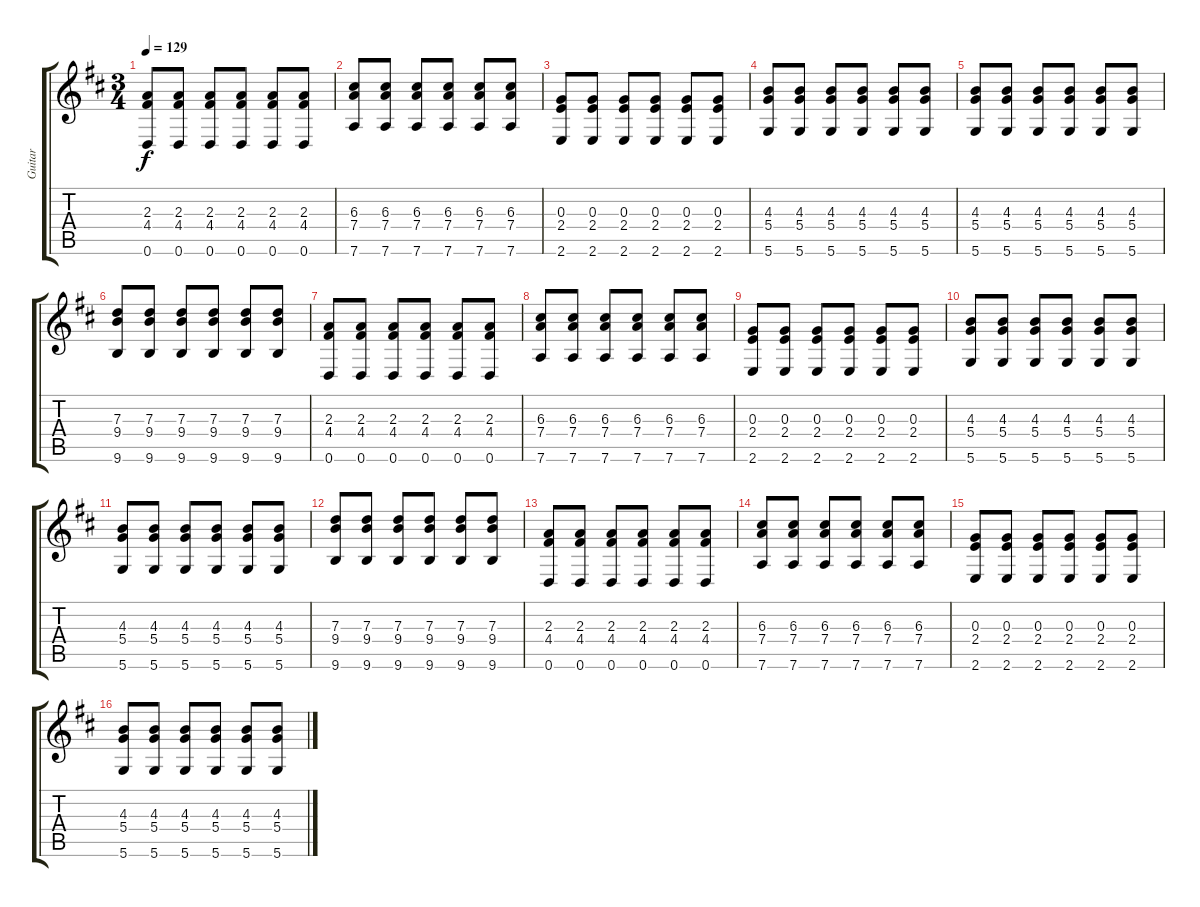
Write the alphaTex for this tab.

\track ("Guitar" "Guitar") {instrument electricguitarjazz}
\staff {score tabs}
\tuning (E4 B3 G3 D3 A2 D2) {hide}
\ts (3 4)
\tempo 129
\clef g2
\ks bminor
(2.3 4.4 0.6).8{dy f} (2.3 4.4 0.6).8 (2.3 4.4 0.6).8 (2.3 4.4 0.6).8 (2.3 4.4 0.6).8 (2.3 4.4 0.6).8 |
(6.3 7.4 7.6).8 (6.3 7.4 7.6).8 (6.3 7.4 7.6).8 (6.3 7.4 7.6).8 (6.3 7.4 7.6).8 (6.3 7.4 7.6).8 |
(0.3 2.4 2.6).8 (0.3 2.4 2.6).8 (0.3 2.4 2.6).8 (0.3 2.4 2.6).8 (0.3 2.4 2.6).8 (0.3 2.4 2.6).8 |
(4.3 5.4 5.6).8 (4.3 5.4 5.6).8 (4.3 5.4 5.6).8 (4.3 5.4 5.6).8 (4.3 5.4 5.6).8 (4.3 5.4 5.6).8 |
(4.3 5.4 5.6).8 (4.3 5.4 5.6).8 (4.3 5.4 5.6).8 (4.3 5.4 5.6).8 (4.3 5.4 5.6).8 (4.3 5.4 5.6).8 |
(7.3 9.4 9.6).8 (7.3 9.4 9.6).8 (7.3 9.4 9.6).8 (7.3 9.4 9.6).8 (7.3 9.4 9.6).8 (7.3 9.4 9.6).8 |
(2.3 4.4 0.6).8 (2.3 4.4 0.6).8 (2.3 4.4 0.6).8 (2.3 4.4 0.6).8 (2.3 4.4 0.6).8 (2.3 4.4 0.6).8 |
(6.3 7.4 7.6).8 (6.3 7.4 7.6).8 (6.3 7.4 7.6).8 (6.3 7.4 7.6).8 (6.3 7.4 7.6).8 (6.3 7.4 7.6).8 |
(0.3 2.4 2.6).8 (0.3 2.4 2.6).8 (0.3 2.4 2.6).8 (0.3 2.4 2.6).8 (0.3 2.4 2.6).8 (0.3 2.4 2.6).8 |
(4.3 5.4 5.6).8 (4.3 5.4 5.6).8 (4.3 5.4 5.6).8 (4.3 5.4 5.6).8 (4.3 5.4 5.6).8 (4.3 5.4 5.6).8 |
(4.3 5.4 5.6).8 (4.3 5.4 5.6).8 (4.3 5.4 5.6).8 (4.3 5.4 5.6).8 (4.3 5.4 5.6).8 (4.3 5.4 5.6).8 |
(7.3 9.4 9.6).8 (7.3 9.4 9.6).8 (7.3 9.4 9.6).8 (7.3 9.4 9.6).8 (7.3 9.4 9.6).8 (7.3 9.4 9.6).8 |
(2.3 4.4 0.6).8 (2.3 4.4 0.6).8 (2.3 4.4 0.6).8 (2.3 4.4 0.6).8 (2.3 4.4 0.6).8 (2.3 4.4 0.6).8 |
(6.3 7.4 7.6).8 (6.3 7.4 7.6).8 (6.3 7.4 7.6).8 (6.3 7.4 7.6).8 (6.3 7.4 7.6).8 (6.3 7.4 7.6).8 |
(0.3 2.4 2.6).8 (0.3 2.4 2.6).8 (0.3 2.4 2.6).8 (0.3 2.4 2.6).8 (0.3 2.4 2.6).8 (0.3 2.4 2.6).8 |
(4.3 5.4 5.6).8 (4.3 5.4 5.6).8 (4.3 5.4 5.6).8 (4.3 5.4 5.6).8 (4.3 5.4 5.6).8 (4.3 5.4 5.6).8
